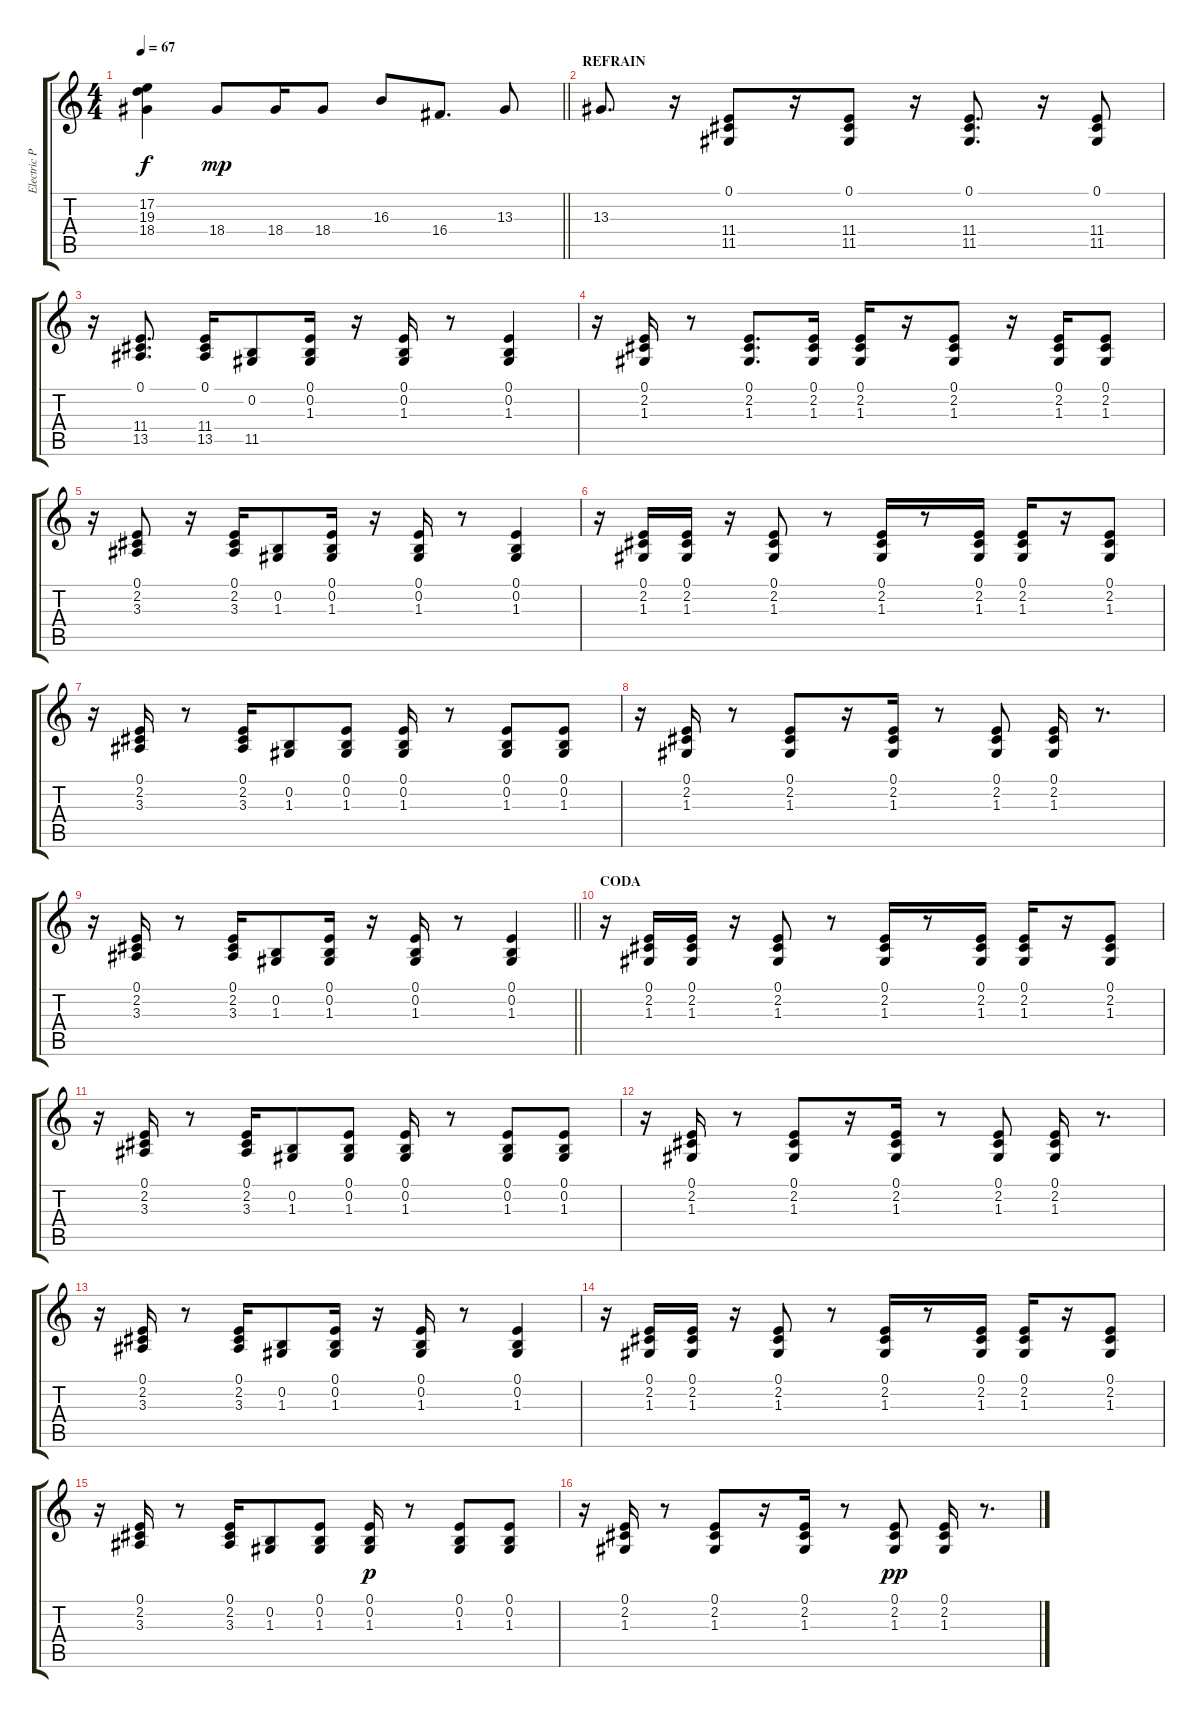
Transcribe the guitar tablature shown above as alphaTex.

\track ("Electric Piano " "Electric P") {instrument ocarina}
\staff {score tabs}
\tuning (E4 B3 G3 D3 A2 E2) {hide}
\ts (4 4)
\tempo 67
\clef g2
\barLineRight lightlight
\ks c
(17.2{t} 19.3{t} 18.4{t}).4{dy f} 18.4.8{dy mp} 18.4.16 18.4.8 16.3.8 16.4.8{d} 13.3.8 |
\section ("" "REFRAIN")
13.3.8{d} r.16 (0.1 11.4 11.5).8 r.16 (0.1 11.4 11.5).8 r.16 (0.1 11.4 11.5).8{d} r.16 (0.1 11.4 11.5).8 |
r.16 (0.1 11.4 13.5).8{d} (0.1 11.4 13.5).16 (0.2 11.5).8 (0.1 0.2 1.3).16 r.16 (0.1 0.2 1.3).16 r.8 (0.1 0.2 1.3).4 |
r.16 (0.1 2.2 1.3).16 r.8 (0.1 2.2 1.3).8{d} (0.1 2.2 1.3).16 (0.1 2.2 1.3).16 r.16 (0.1 2.2 1.3).8 r.16 (0.1 2.2 1.3).16 (0.1 2.2 1.3).8 |
r.16 (0.1 2.2 3.3).8 r.16 (0.1 2.2 3.3).16 (0.2 1.3).8 (0.1 0.2 1.3).16 r.16 (0.1 0.2 1.3).16 r.8 (0.1 0.2 1.3).4 |
r.16 (0.1 2.2 1.3).16 (0.1 2.2 1.3).16 r.16 (0.1 2.2 1.3).8 r.8 (0.1 2.2 1.3).16 r.8 (0.1 2.2 1.3).16 (0.1 2.2 1.3).16 r.16 (0.1 2.2 1.3).8 |
r.16 (0.1 2.2 3.3).16 r.8 (0.1 2.2 3.3).16 (0.2 1.3).8 (0.1 0.2 1.3).8 (0.1 0.2 1.3).16 r.8 (0.1 0.2 1.3).8 (0.1 0.2 1.3).8 |
r.16 (0.1 2.2 1.3).16 r.8 (0.1 2.2 1.3).8 r.16 (0.1 2.2 1.3).16 r.8 (0.1 2.2 1.3).8 (0.1 2.2 1.3).16 r.8{d} |
\barLineRight lightlight
r.16 (0.1 2.2 3.3).16 r.8 (0.1 2.2 3.3).16 (0.2 1.3).8 (0.1 0.2 1.3).16 r.16 (0.1 0.2 1.3).16 r.8 (0.1 0.2 1.3).4 |
\section ("" "CODA")
r.16 (0.1 2.2 1.3).16 (0.1 2.2 1.3).16 r.16 (0.1 2.2 1.3).8 r.8 (0.1 2.2 1.3).16 r.8 (0.1 2.2 1.3).16 (0.1 2.2 1.3).16 r.16 (0.1 2.2 1.3).8 |
r.16 (0.1 2.2 3.3).16 r.8 (0.1 2.2 3.3).16 (0.2 1.3).8 (0.1 0.2 1.3).8 (0.1 0.2 1.3).16 r.8 (0.1 0.2 1.3).8 (0.1 0.2 1.3).8 |
r.16 (0.1 2.2 1.3).16 r.8 (0.1 2.2 1.3).8 r.16 (0.1 2.2 1.3).16 r.8 (0.1 2.2 1.3).8 (0.1 2.2 1.3).16 r.8{d} |
r.16 (0.1 2.2 3.3).16 r.8 (0.1 2.2 3.3).16 (0.2 1.3).8 (0.1 0.2 1.3).16 r.16 (0.1 0.2 1.3).16 r.8 (0.1 0.2 1.3).4 |
r.16 (0.1 2.2 1.3).16 (0.1 2.2 1.3).16 r.16 (0.1 2.2 1.3).8 r.8 (0.1 2.2 1.3).16 r.8 (0.1 2.2 1.3).16 (0.1 2.2 1.3).16 r.16 (0.1 2.2 1.3).8 |
r.16 (0.1 2.2 3.3).16 r.8 (0.1 2.2 3.3).16 (0.2 1.3).8 (0.1 0.2 1.3).8 (0.1 0.2 1.3).16{dy p} r.8 (0.1 0.2 1.3).8 (0.1 0.2 1.3).8 |
r.16 (0.1 2.2 1.3).16 r.8 (0.1 2.2 1.3).8 r.16 (0.1 2.2 1.3).16 r.8 (0.1 2.2 1.3).8{dy pp} (0.1 2.2 1.3).16 r.8{d}
